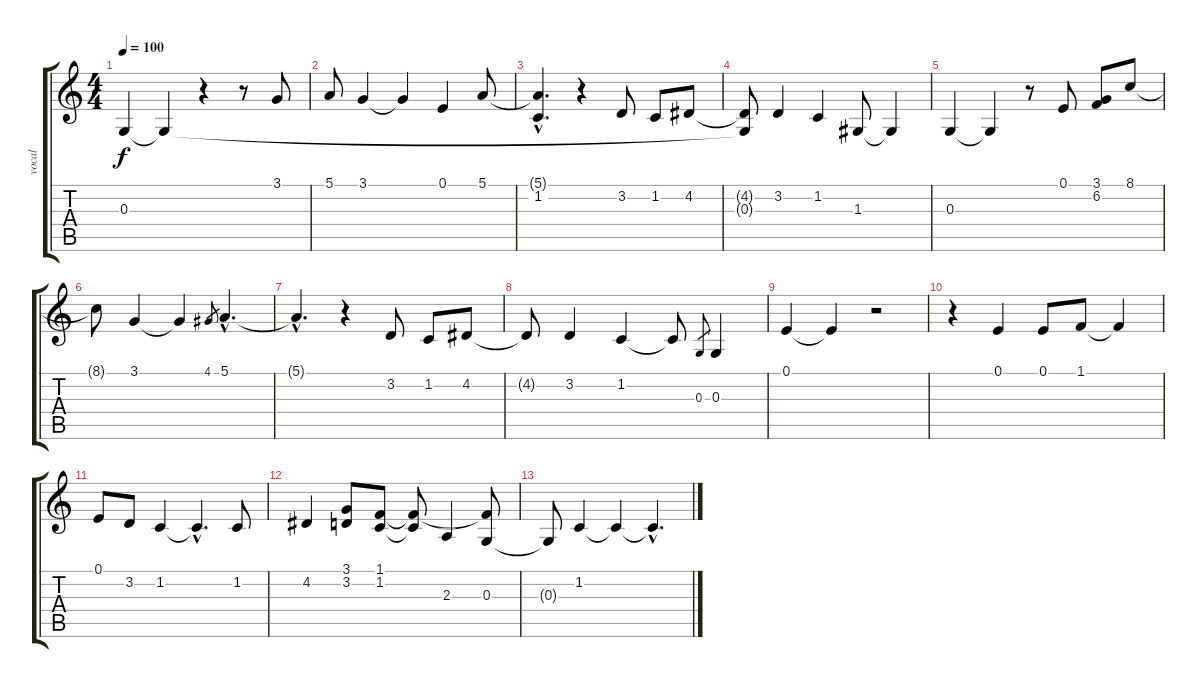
\track ("vocal" "vocal") {instrument fx5brightness}
\staff {score tabs}
\tuning (E4 B3 G3 D3 A2 E2) {hide}
\ts (4 4)
\tempo 100
\clef g2
\ks c
0.3.4{dy f} 0.3{t}.4 r.4 r.8 3.1.8 |
5.1.8 3.1.4 3.1{t}.4 0.1.4 5.1.8 |
(5.1{hac t} 1.2{hac t}).4{d} r.4 3.2.8 1.2.8 4.2.8 |
(4.2{t} 0.3{t}).8 3.2.4 1.2.4 1.3.8 1.3{t}.4 |
0.3.4 0.3{t}.4 r.8 0.1.8 (3.1 6.2).8 8.1.8 |
8.1{t}.8 3.1.4 3.1{t}.4 4.1.8{gr} 5.1{hac}.4{d} |
5.1{hac t}.4{d} r.4 3.2.8 1.2.8 4.2.8 |
4.2{t}.8 3.2.4 1.2.4 1.2{t}.8 0.3.8{gr} 0.3.4 |
0.1.4 0.1{t}.4 r.2 |
r.4 0.1.4 0.1.8 1.1.8 1.1{t}.4 |
0.1.8 3.2.8 1.2.4 1.2{hac t}.4{d} 1.2.8 |
4.2.4 (3.1 3.2).8 (1.1 1.2).8 (1.1{t} 1.2{t}).8 2.3.4 (1.1{t} 0.3).8 |
0.3{t}.8 1.2.4 1.2{t}.4 1.2{hac t}.4{d}
